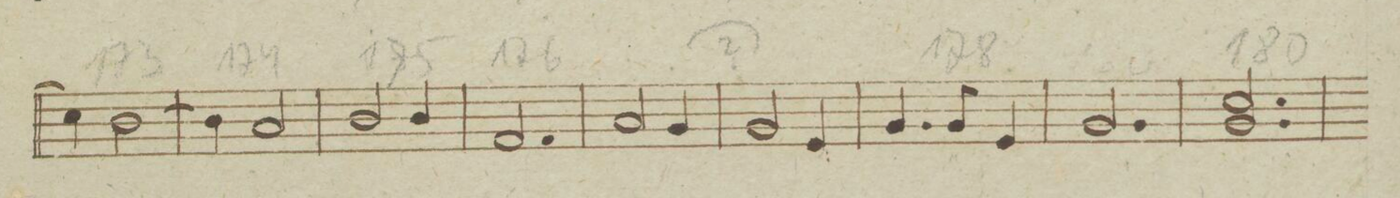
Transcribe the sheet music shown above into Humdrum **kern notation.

**kern	**dynam
*I"Violino Secondo.	*
*clefG2	*
*k[b-e-]	*
*met(c)	*
*M3/4	*
4cc\]	.
[2b-\	.
=174	=174
4b-\]	.
2a/	.
=175	=175
2b-/	.
4b-/	.
=176	=176
2.f/	.
=177	=177
2a/	.
4g/	.
=178	=178
2g/	.
4e-/	.
=179	=179
4.g/	.
8g/	.
4e-/	.
=180	=180
2.g/	.
=181	=181
2.cc 2.g/	.
=182	=182
*-	*-
